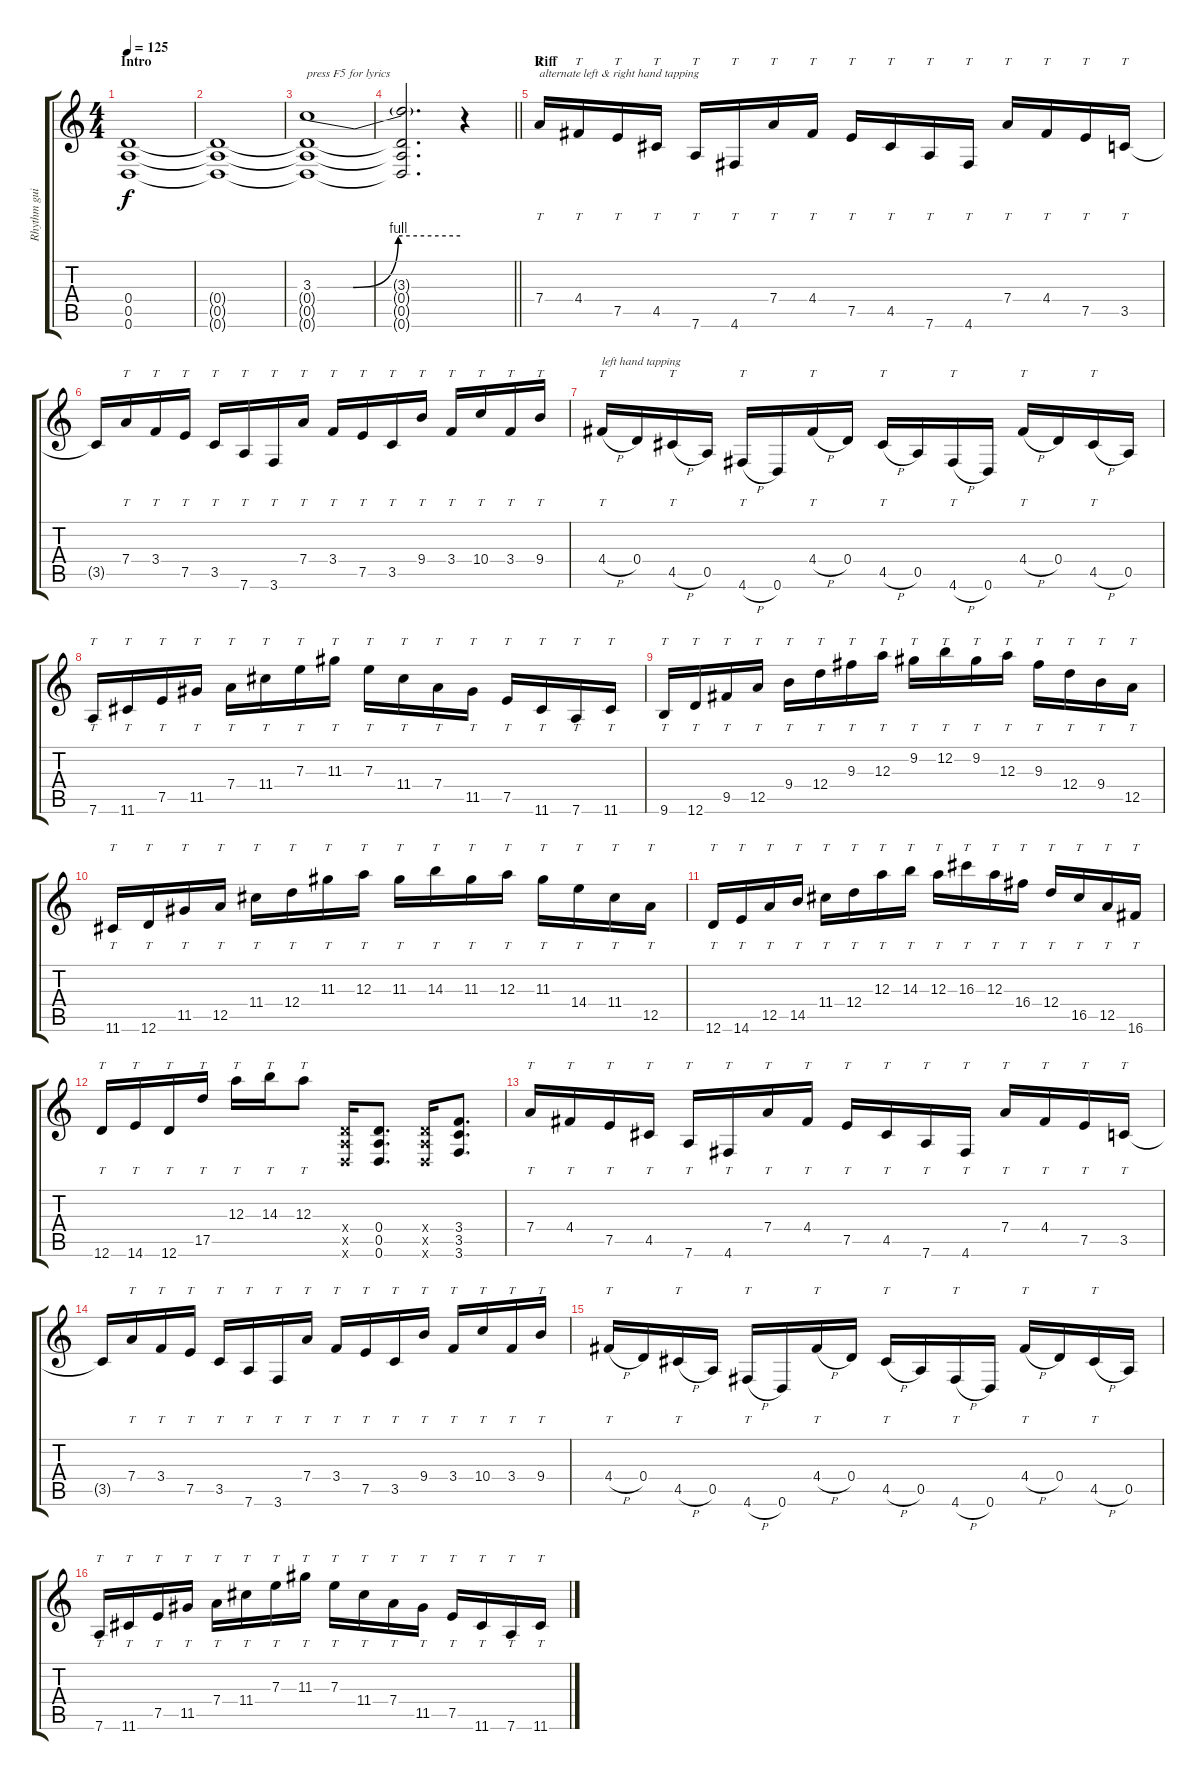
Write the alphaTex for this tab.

\track ("Rhythm guitar L" "Rhythm gui") {instrument distortionguitar}
\staff {score tabs}
\tuning (E4 B3 A3 D3 A2 D2) {hide}
\ts (4 4)
\section ("" "Intro")
\tempo 125
\clef g2
\ks c
(0.4 0.5 0.6).1{dy f instrument distortionguitar} |
(0.4{t} 0.5{t} 0.6{t}).1 |
(3.3{be (custom 0 0 15 0 34 4 60 4)} 0.4{t} 0.5{t} 0.6{t}).1{txt "press F5 for lyrics"} |
\barLineRight lightlight
(3.3{t} 0.4{t} 0.5{t} 0.6{t}).2{d} r.4 |
\section ("" "Riff")
7.4.16{tt txt "alternate left & right hand tapping"} 4.4.16{tt} 7.5.16{tt} 4.5.16{tt} 7.6.16{tt} 4.6.16{tt} 7.4.16{tt} 4.4.16{tt} 7.5.16{tt} 4.5.16{tt} 7.6.16{tt} 4.6.16{tt} 7.4.16{tt} 4.4.16{tt} 7.5.16{tt} 3.5.16{tt} |
3.5{t}.16 7.4.16{tt} 3.4.16{tt} 7.5.16{tt} 3.5.16{tt} 7.6.16{tt} 3.6.16{tt} 7.4.16{tt} 3.4.16{tt} 7.5.16{tt} 3.5.16{tt} 9.4.16{tt} 3.4.16{tt} 10.4.16{tt} 3.4.16{tt} 9.4.16{tt} |
4.4{h}.16{tt txt "left hand tapping"} 0.4.16 4.5{h}.16{tt} 0.5.16 4.6{h}.16{tt} 0.6.16 4.4{h}.16{tt} 0.4.16 4.5{h}.16{tt} 0.5.16 4.6{h}.16{tt} 0.6.16 4.4{h}.16{tt} 0.4.16 4.5{h}.16{tt} 0.5.16 |
7.6.16{tt} 11.6.16{tt} 7.5.16{tt} 11.5.16{tt} 7.4.16{tt} 11.4.16{tt} 7.3.16{tt} 11.3.16{tt} 7.3.16{tt} 11.4.16{tt} 7.4.16{tt} 11.5.16{tt} 7.5.16{tt} 11.6.16{tt} 7.6.16{tt} 11.6.16{tt} |
9.6.16{tt} 12.6.16{tt} 9.5.16{tt} 12.5.16{tt} 9.4.16{tt} 12.4.16{tt} 9.3.16{tt} 12.3.16{tt} 9.2.16{tt} 12.2.16{tt} 9.2.16{tt} 12.3.16{tt} 9.3.16{tt} 12.4.16{tt} 9.4.16{tt} 12.5.16{tt} |
11.6.16{tt} 12.6.16{tt} 11.5.16{tt} 12.5.16{tt} 11.4.16{tt} 12.4.16{tt} 11.3.16{tt} 12.3.16{tt} 11.3.16{tt} 14.3.16{tt} 11.3.16{tt} 12.3.16{tt} 11.3.16{tt} 14.4.16{tt} 11.4.16{tt} 12.5.16{tt} |
12.6.16{tt} 14.6.16{tt} 12.5.16{tt} 14.5.16{tt} 11.4.16{tt} 12.4.16{tt} 12.3.16{tt} 14.3.16{tt} 12.3.16{tt} 16.3.16{tt} 12.3.16{tt} 16.4.16{tt} 12.4.16{tt} 16.5.16{tt} 12.5.16{tt} 16.6.16{tt} |
12.6.16{tt} 14.6.16{tt} 12.6.16{tt} 17.5.16{tt} 12.3.16{tt} 14.3.16{tt} 12.3.8{tt} (0.4{x} 0.5{x} 0.6{x}).16 (0.4 0.5 0.6).8{d} (0.4{x} 0.5{x} 0.6{x}).16 (3.4 3.5 3.6).8{d} |
7.4.16{tt} 4.4.16{tt} 7.5.16{tt} 4.5.16{tt} 7.6.16{tt} 4.6.16{tt} 7.4.16{tt} 4.4.16{tt} 7.5.16{tt} 4.5.16{tt} 7.6.16{tt} 4.6.16{tt} 7.4.16{tt} 4.4.16{tt} 7.5.16{tt} 3.5.16{tt} |
3.5{t}.16 7.4.16{tt} 3.4.16{tt} 7.5.16{tt} 3.5.16{tt} 7.6.16{tt} 3.6.16{tt} 7.4.16{tt} 3.4.16{tt} 7.5.16{tt} 3.5.16{tt} 9.4.16{tt} 3.4.16{tt} 10.4.16{tt} 3.4.16{tt} 9.4.16{tt} |
4.4{h}.16{tt} 0.4.16 4.5{h}.16{tt} 0.5.16 4.6{h}.16{tt} 0.6.16 4.4{h}.16{tt} 0.4.16 4.5{h}.16{tt} 0.5.16 4.6{h}.16{tt} 0.6.16 4.4{h}.16{tt} 0.4.16 4.5{h}.16{tt} 0.5.16 |
7.6.16{tt} 11.6.16{tt} 7.5.16{tt} 11.5.16{tt} 7.4.16{tt} 11.4.16{tt} 7.3.16{tt} 11.3.16{tt} 7.3.16{tt} 11.4.16{tt} 7.4.16{tt} 11.5.16{tt} 7.5.16{tt} 11.6.16{tt} 7.6.16{tt} 11.6.16{tt}
